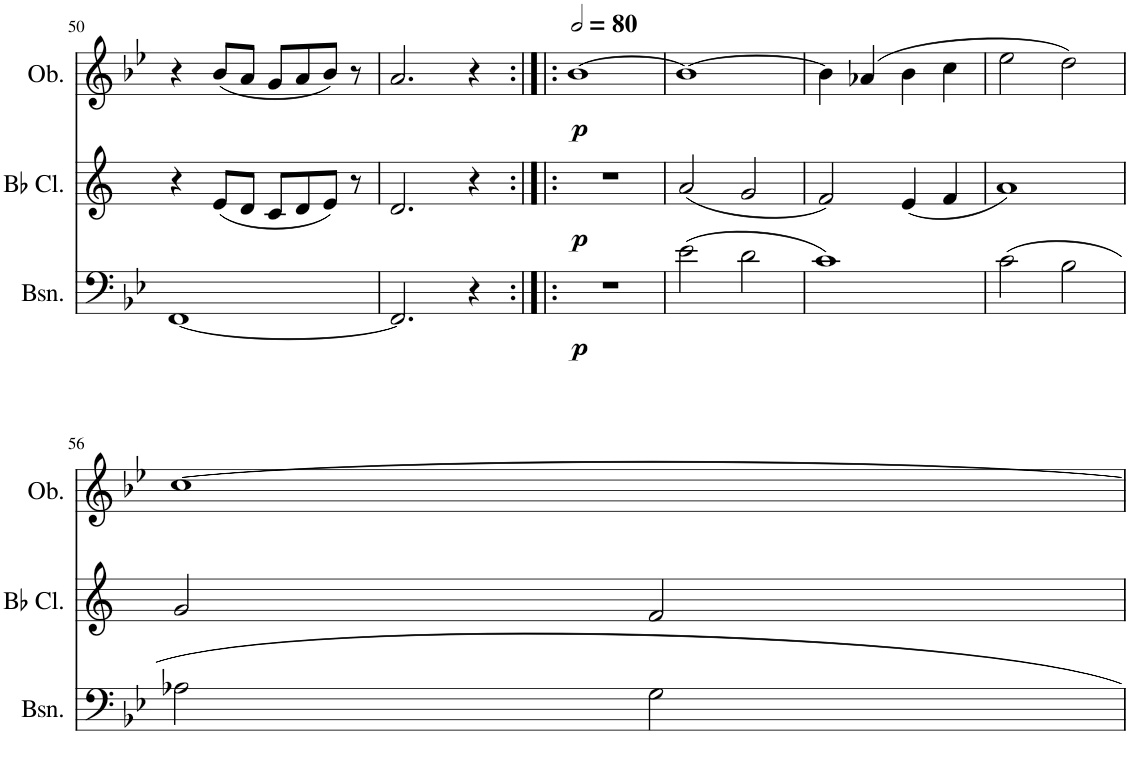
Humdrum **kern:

**kern	**dynam	**kern	**dynam	**kern	**dynam
*part3	*part3	*part2	*part2	*part1	*part1
*staff3	*staff3	*staff2	*staff2	*staff1	*staff1
*I"Bassoon	*	*I"Bb Clarinet	*	*I"Oboe	*
*I'Bsn.	*	*I'Bb Cl.	*	*I'Ob.	*
!!LO:PB:g=z
*clefF4	*	*clefG2	*	*clefG2	*
*	*	*Trd1c2	*	*	*
*k[b-e-]	*	*k[]	*	*k[b-e-]	*
*M2/2	*	*M2/2	*	*M2/2	*
*met(c|)	*	*met(c|)	*	*met(c|)	*
=50	=50	=50	=50	=50	=50
[1FF	.	4r	.	4r	.
.	.	(8e/L	.	(8b-/L	.
.	.	8d/J	.	8a/J	.
.	.	8c/L	.	8g/L	.
.	.	8d/	.	8a/	.
.	.	8e/J)	.	8b-/J)	.
.	.	8r	.	8r	.
=51	=51	=51	=51	=51	=51
2.FF/]	.	2.d/	.	2.a/	.
4r	.	4r	.	4r	.
=52:|!|:	=52:|!|:	=52:|!|:	=52:|!|:	=52:|!|:	=52:|!|:
*	*	*	*	*MM160	*
!	!LO:DY:b	!	!LO:DY:b	!	!LO:DY:b
1r	p	1r	p	[1b-	p
=53	=53	=53	=53	=53	=53
(2e-\	.	(2a/	.	1b-_	.
2d\	.	2g/	.	.	.
=54	=54	=54	=54	=54	=54
1c)	.	2f/)	.	4b-\]	.
.	.	.	.	(4a-X/	.
.	.	(4e/	.	4b-\	.
.	.	4f/	.	4cc\	.
=55	=55	=55	=55	=55	=55
2c\	.	1a)	.	2ee-\	.
2B-\	.	.	.	2dd\)	.
!!LO:LB:g=z
=56	=56	=56	=56	=56	=56
2A-X\	.	2g/	.	[1cc	.
2G\	.	2f/	.	.	.
=	=	=	=	=	=
*-	*-	*-	*-	*-	*-
